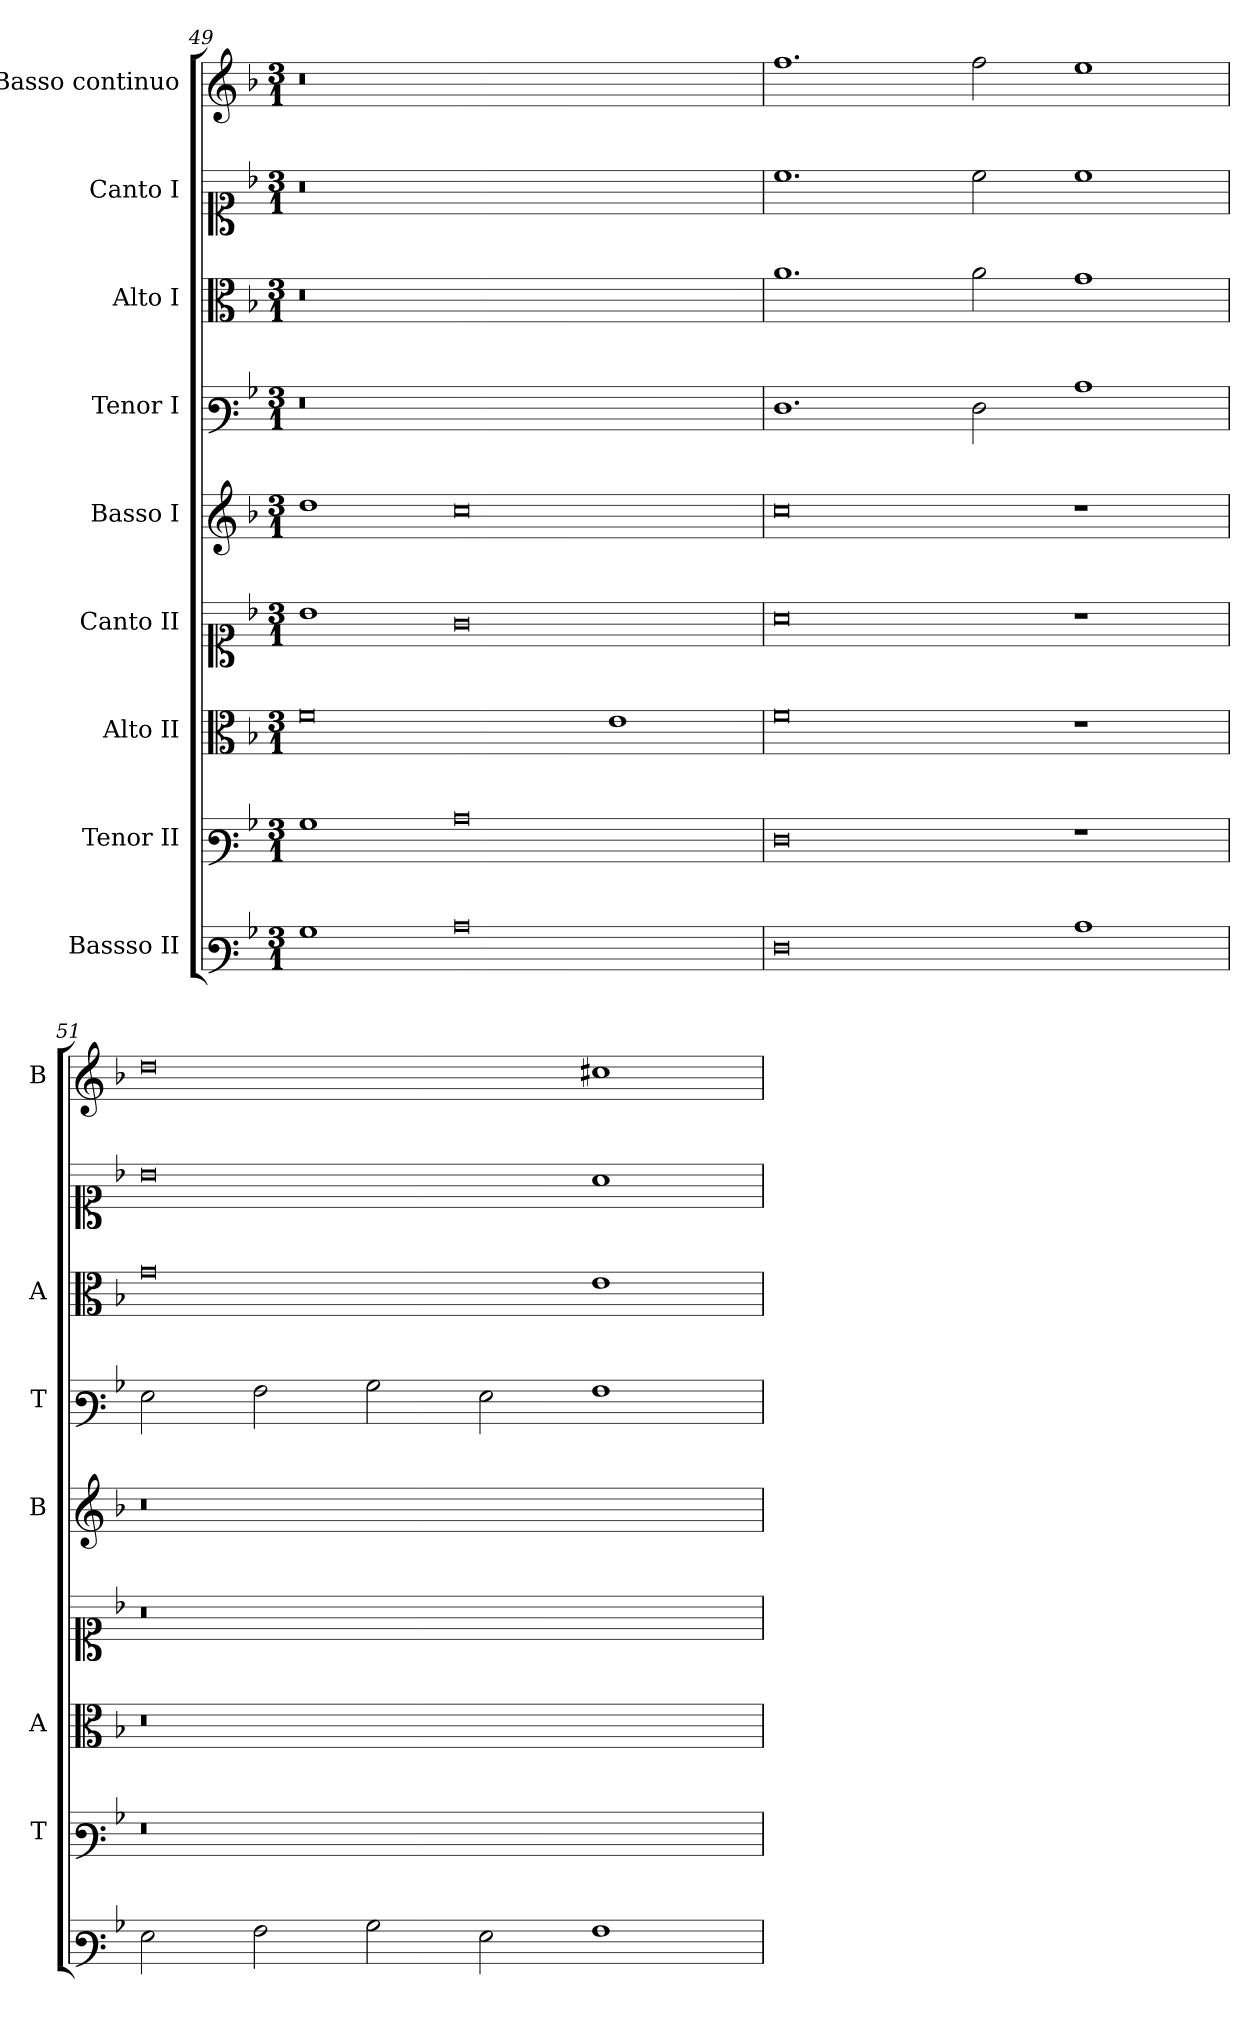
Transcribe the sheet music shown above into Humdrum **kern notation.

**kern	**kern	**kern	**kern	**kern	**kern	**kern	**kern	**kern
*part9	*part8	*part7	*part6	*part5	*part4	*part3	*part2	*part1
*staff9	*staff8	*staff7	*staff6	*staff5	*staff4	*staff3	*staff2	*staff1
*I"Bassso II	*I"Tenor II	*I"Alto II	*I"Canto II	*I"Basso I	*I"Tenor I	*I"Alto I	*I"Canto I	*I"Basso continuo
*	*I'T	*I'A	*	*I'B	*I'T	*I'A	*	*I'B
*clefF3	*clefF3	*clefC3	*clefC1	*clefG2	*clefF3	*clefC3	*clefC1	*clefG2
*k[b-]	*k[b-]	*k[b-]	*k[b-]	*k[b-]	*k[b-]	*k[b-]	*k[b-]	*k[b-]
*F:	*F:	*F:	*F:	*F:	*F:	*F:	*F:	*F:
*M3/1	*M3/1	*M3/1	*M3/1	*M3/1	*M3/1	*M3/1	*M3/1	*M3/1
=49	=49	=49	=49	=49	=49	=49	=49	=49
1B-	1B-	0f	1b-	1dd	0r	0r	0r	0r
0c	0c	.	0g	0cc	.	.	.	.
.	.	1e	.	.	1ryy	1ryy	1ryy	1ryy
=50	=50	=50	=50	=50	=50	=50	=50	=50
0F	0F	0f	0a	0cc	1.F	1.a	1.cc	1.ff
.	.	.	.	.	2F	2a	2cc	2ff
1c	1r	1r	1r	1r	1c	1g	1cc	1ee
=51	=51	=51	=51	=51	=51	=51	=51	=51
2G	0r	0r	0r	0r	2G	0g	0b-	0dd
2A	.	.	.	.	2A	.	.	.
2B-	.	.	.	.	2B-	.	.	.
2G	.	.	.	.	2G	.	.	.
1A	1ryy	1ryy	1ryy	1ryy	1A	1e	1a	1cc#X
=	=	=	=	=	=	=	=	=
*-	*-	*-	*-	*-	*-	*-	*-	*-
